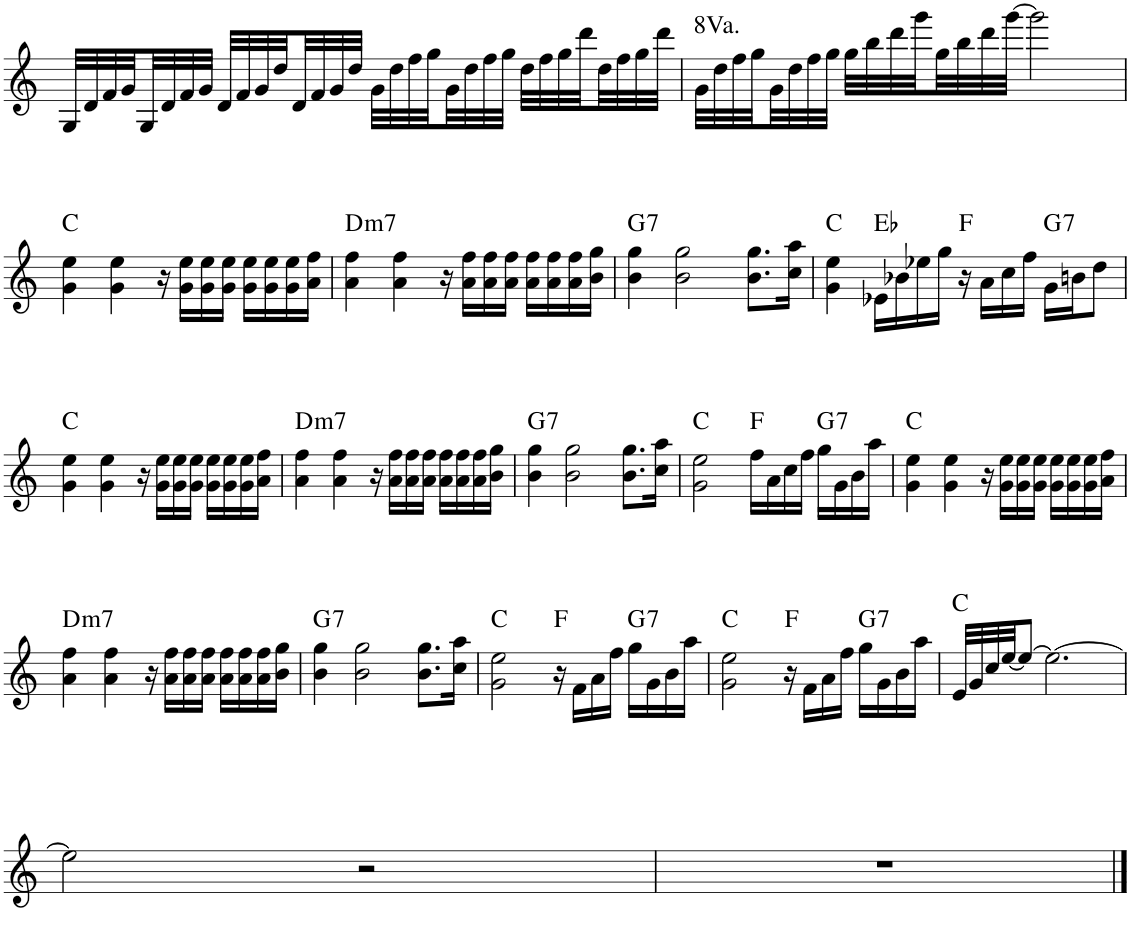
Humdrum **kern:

**kern	**harte
*part1	*part1
*staff1	*
*I"Piano	*
*I'Pno.	*
!!LO:PB:g=z
*clefG2	*
*k[]	*
*M4/4	*
=29	=29
32G/LLL	.
32d/	.
32f/	.
32g/	.
32G/	.
32d/	.
32f/	.
32g/JJJ	.
32d/LLL	.
32f/	.
32g/	.
32dd/	.
32d/	.
32f/	.
32g/	.
32dd/JJJ	.
32g\LLL	.
32dd\	.
32ff\	.
32gg\	.
32g\	.
32dd\	.
32ff\	.
32gg\JJJ	.
32dd\LLL	.
32ff\	.
32gg\	.
32ddd\	.
32dd\	.
32ff\	.
32gg\	.
32ddd\JJJ	.
=30	=30
!	!LO:H:kt=8Va.
32g\LLL	N
32dd\	.
32ff\	.
32gg\	.
32g\	.
32dd\	.
32ff\	.
32gg\JJJ	.
32gg\LLL	.
32bb\	.
32ddd\	.
32ggg\	.
32gg\	.
32bb\	.
32ddd\	.
[32ggg\JJJ	.
2ggg\]	.
!!LO:LB:g=z
=31	=31
4g\ 4ee\	C:maj
4g\ 4ee\	.
16r	.
16g\ 16ee\LL	.
16g\ 16ee\	.
16g\ 16ee\JJ	.
16g\ 16ee\LL	.
16g\ 16ee\	.
16g\ 16ee\	.
16a\ 16ff\JJ	.
=32	=32
!	!LO:H:kt=m7
4a\ 4ff\	D:min7
4a\ 4ff\	.
16r	.
16a\ 16ff\LL	.
16a\ 16ff\	.
16a\ 16ff\JJ	.
16a\ 16ff\LL	.
16a\ 16ff\	.
16a\ 16ff\	.
16b\ 16gg\JJ	.
=33	=33
!	!LO:H:kt=7
4b\ 4gg\	G:7
2b\ 2gg\	.
8.b\ 8.gg\L	.
16cc\ 16aa\Jk	.
=34	=34
4g\ 4ee\	C:maj
16e-X\LL	Eb:maj
16b-X\	.
16ee-X\	.
16gg\JJ	.
16r	F:maj
16a\LL	.
16cc\	.
16ff\JJ	.
!	!LO:H:kt=7
16g\LL	G:7
16bn\J	.
8dd\J	.
!!LO:LB:g=z
=35	=35
4g\ 4ee\	C:maj
4g\ 4ee\	.
16r	.
16g\ 16ee\LL	.
16g\ 16ee\	.
16g\ 16ee\JJ	.
16g\ 16ee\LL	.
16g\ 16ee\	.
16g\ 16ee\	.
16a\ 16ff\JJ	.
=36	=36
!	!LO:H:kt=m7
4a\ 4ff\	D:min7
4a\ 4ff\	.
16r	.
16a\ 16ff\LL	.
16a\ 16ff\	.
16a\ 16ff\JJ	.
16a\ 16ff\LL	.
16a\ 16ff\	.
16a\ 16ff\	.
16b\ 16gg\JJ	.
=37	=37
!	!LO:H:kt=7
4b\ 4gg\	G:7
2b\ 2gg\	.
8.b\ 8.gg\L	.
16cc\ 16aa\Jk	.
=38	=38
2g\ 2ee\	C:maj
16ff\LL	F:maj
16a\	.
16cc\	.
16ff\JJ	.
!	!LO:H:kt=7
16gg\LL	G:7
16g\	.
16b\	.
16aa\JJ	.
=39	=39
4g\ 4ee\	C:maj
4g\ 4ee\	.
16r	.
16g\ 16ee\LL	.
16g\ 16ee\	.
16g\ 16ee\JJ	.
16g\ 16ee\LL	.
16g\ 16ee\	.
16g\ 16ee\	.
16a\ 16ff\JJ	.
!!LO:LB:g=z
=40	=40
!	!LO:H:kt=m7
4a\ 4ff\	D:min7
4a\ 4ff\	.
16r	.
16a\ 16ff\LL	.
16a\ 16ff\	.
16a\ 16ff\JJ	.
16a\ 16ff\LL	.
16a\ 16ff\	.
16a\ 16ff\	.
16b\ 16gg\JJ	.
=41	=41
!	!LO:H:kt=7
4b\ 4gg\	G:7
2b\ 2gg\	.
8.b\ 8.gg\L	.
16cc\ 16aa\Jk	.
=42	=42
2g\ 2ee\	C:maj
16r	F:maj
16f\LL	.
16a\	.
16ff\JJ	.
!	!LO:H:kt=7
16gg\LL	G:7
16g\	.
16b\	.
16aa\JJ	.
=43	=43
2g\ 2ee\	C:maj
16r	F:maj
16f\LL	.
16a\	.
16ff\JJ	.
!	!LO:H:kt=7
16gg\LL	G:7
16g\	.
16b\	.
16aa\JJ	.
=44	=44
32e/LLL	C:maj
32g/	.
32cc/	.
[32ee/JJ	.
8ee/J_	.
2.ee\_	.
!!LO:LB:g=z
=45	=45
2ee\]	.
2r	.
=46	=46
1r	.
==	==
*-	*-
